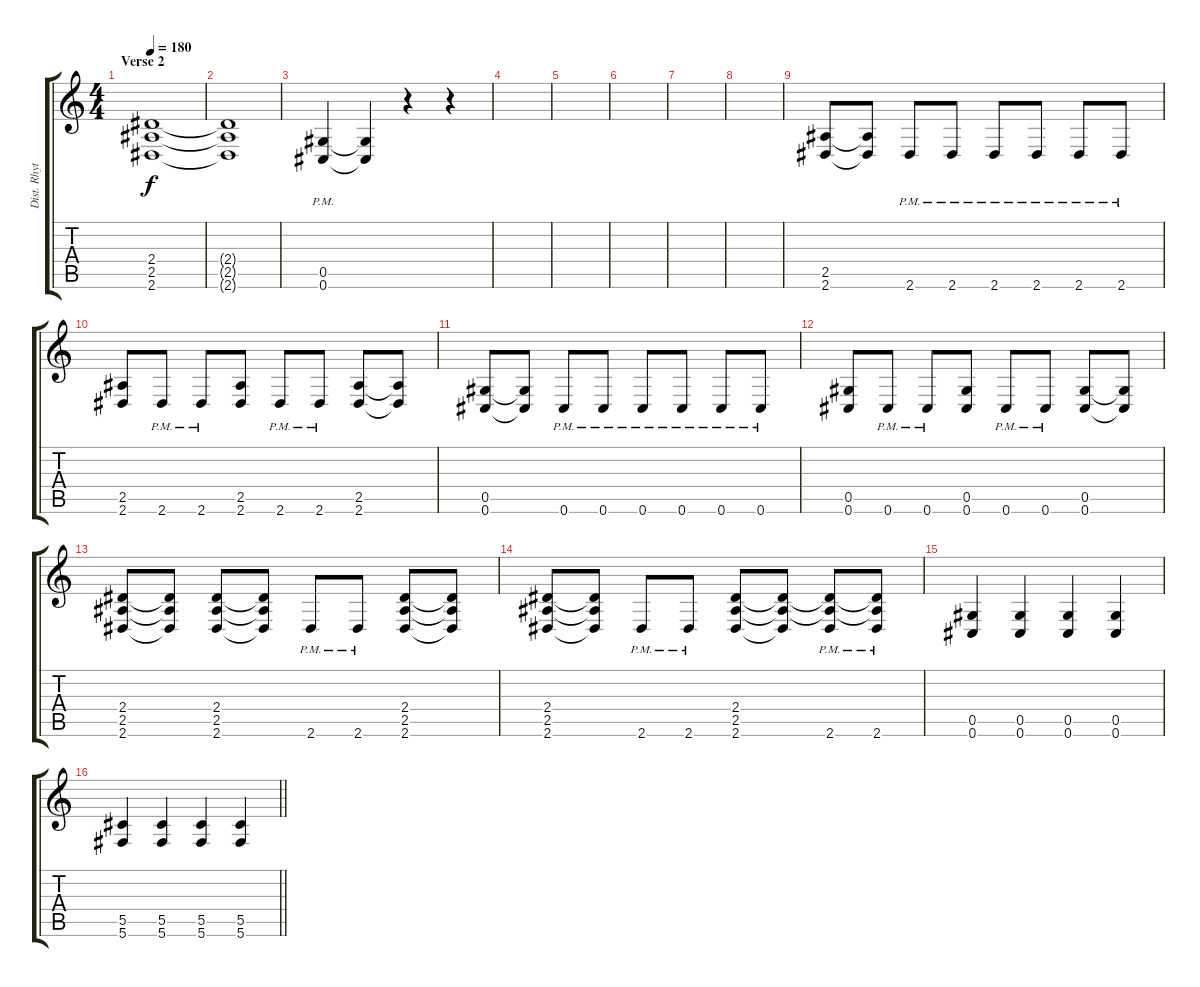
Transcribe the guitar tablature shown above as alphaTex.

\track ("Dist. Rhytm Guitar [R]" "Dist. Rhyt") {instrument distortionguitar}
\staff {score tabs}
\tuning (Eb4 Bb3 Gb3 Db3 Ab2 Db2) {hide}
\ts (4 4)
\section ("" "Verse 2")
\tempo 180
\clef g2
\ks c
(2.4 2.5 2.6).1{dy f} |
(2.4{t} 2.5{t} 2.6{t}).1 |
(0.5{pm} 0.6{pm}).4 (0.5{t} 0.6{t}).4 r.4 r.4 |
|
|
|
|
|
(2.5 2.6).8 (2.5{t} 2.6{t}).8 2.6{pm}.8 2.6{pm}.8 2.6{pm}.8 2.6{pm}.8 2.6{pm}.8 2.6{pm}.8 |
(2.5 2.6).8 2.6{pm}.8 2.6{pm}.8 (2.5 2.6).8 2.6{pm}.8 2.6{pm}.8 (2.5 2.6).8 (2.5{t} 2.6{t}).8 |
(0.5 0.6).8 (0.5{t} 0.6{t}).8 0.6{pm}.8 0.6{pm}.8 0.6{pm}.8 0.6{pm}.8 0.6{pm}.8 0.6{pm}.8 |
(0.5 0.6).8 0.6{pm}.8 0.6{pm}.8 (0.5 0.6).8 0.6{pm}.8 0.6{pm}.8 (0.5 0.6).8 (0.5{t} 0.6{t}).8 |
(2.4 2.5 2.6).8 (2.4{t} 2.5{t} 2.6{t}).8 (2.4 2.5 2.6).8 (2.4{t} 2.5{t} 2.6{t}).8 2.6{pm}.8 2.6{pm}.8 (2.4 2.5 2.6).8 (2.4{t} 2.5{t} 2.6{t}).8 |
(2.4 2.5 2.6).8 (2.4{t} 2.5{t} 2.6{t}).8 2.6{pm}.8 2.6{pm}.8 (2.4 2.5 2.6).8 (2.4{t} 2.5{t} 2.6{t}).8 (2.4{t} 2.5{t} 2.6{pm}).8 (2.4{t} 2.5{t} 2.6{pm}).8 |
(0.5 0.6).4 (0.5 0.6).4 (0.5 0.6).4 (0.5 0.6).4 |
\barLineRight lightlight
(5.5 5.6).4 (5.5 5.6).4 (5.5 5.6).4 (5.5 5.6).4
